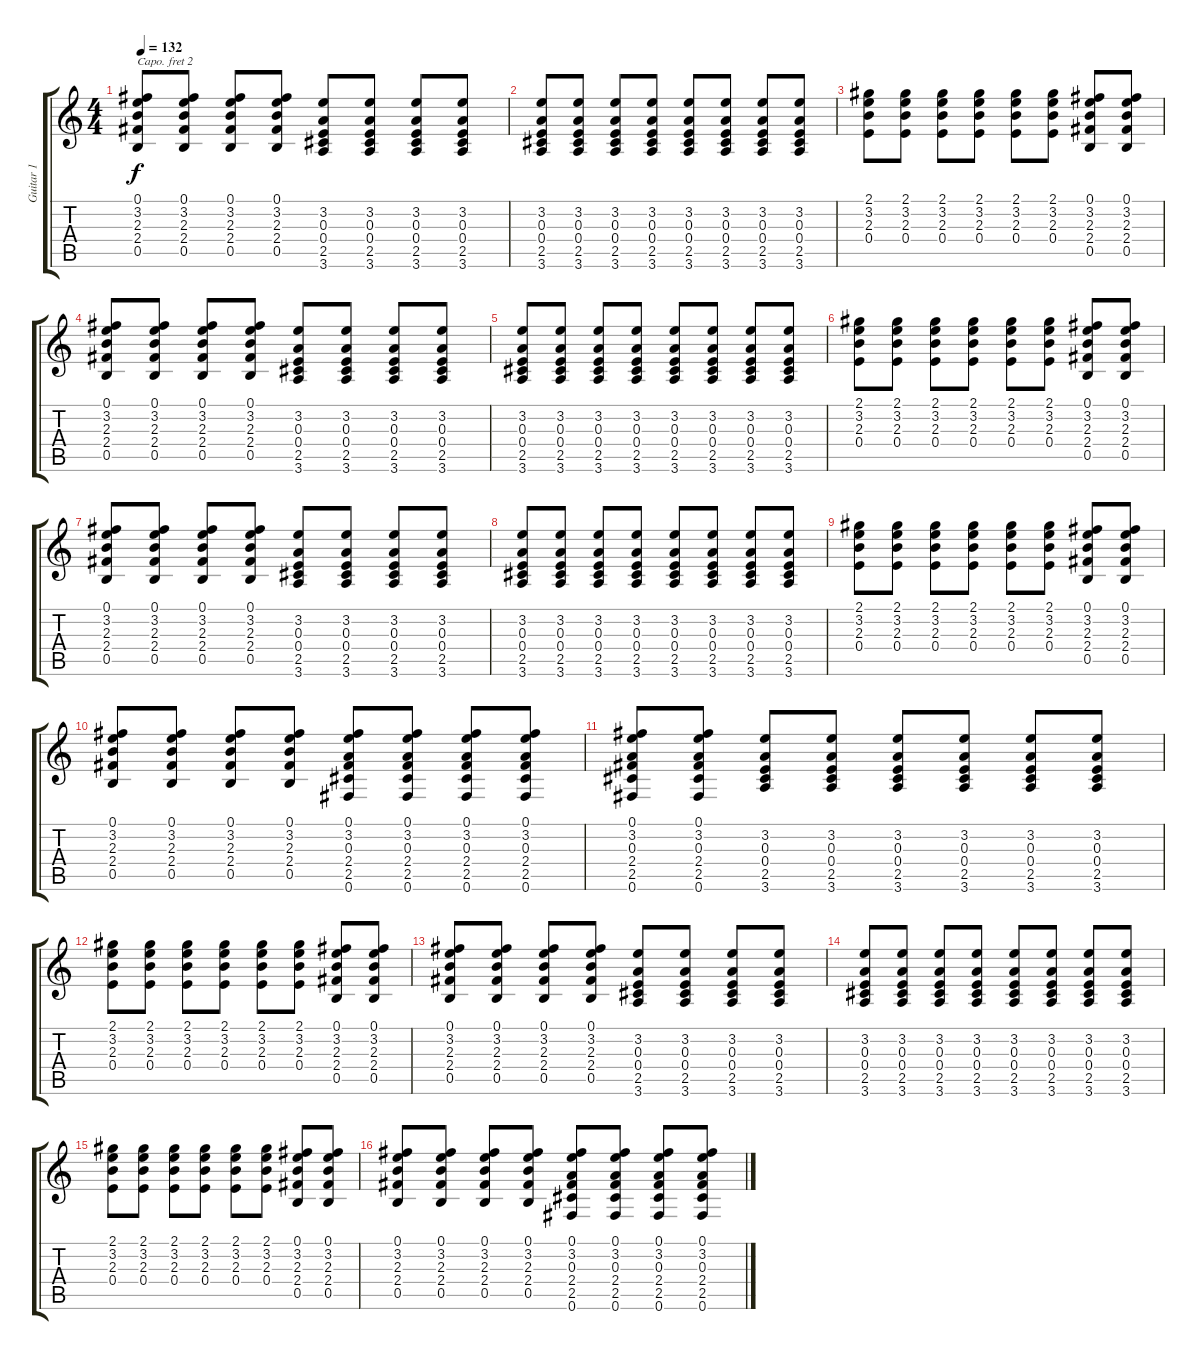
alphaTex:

\track ("Guitar 1" "Guitar 1") {instrument acousticguitarsteel}
\staff {score tabs}
\capo 2
\tuning (E4 B3 G3 D3 A2 E2) {hide}
\ts (4 4)
\tempo 132
\clef g2
\ks c
(0.1 3.2 2.3 2.4 0.5).8{dy f} (0.1 3.2 2.3 2.4 0.5).8 (0.1 3.2 2.3 2.4 0.5).8 (0.1 3.2 2.3 2.4 0.5).8 (3.2 0.3 0.4 2.5 3.6).8 (3.2 0.3 0.4 2.5 3.6).8 (3.2 0.3 0.4 2.5 3.6).8 (3.2 0.3 0.4 2.5 3.6).8 |
(3.2 0.3 0.4 2.5 3.6).8 (3.2 0.3 0.4 2.5 3.6).8 (3.2 0.3 0.4 2.5 3.6).8 (3.2 0.3 0.4 2.5 3.6).8 (3.2 0.3 0.4 2.5 3.6).8 (3.2 0.3 0.4 2.5 3.6).8 (3.2 0.3 0.4 2.5 3.6).8 (3.2 0.3 0.4 2.5 3.6).8 |
(2.1 3.2 2.3 0.4).8 (2.1 3.2 2.3 0.4).8 (2.1 3.2 2.3 0.4).8 (2.1 3.2 2.3 0.4).8 (2.1 3.2 2.3 0.4).8 (2.1 3.2 2.3 0.4).8 (0.1 3.2 2.3 2.4 0.5).8 (0.1 3.2 2.3 2.4 0.5).8 |
(0.1 3.2 2.3 2.4 0.5).8 (0.1 3.2 2.3 2.4 0.5).8 (0.1 3.2 2.3 2.4 0.5).8 (0.1 3.2 2.3 2.4 0.5).8 (3.2 0.3 0.4 2.5 3.6).8 (3.2 0.3 0.4 2.5 3.6).8 (3.2 0.3 0.4 2.5 3.6).8 (3.2 0.3 0.4 2.5 3.6).8 |
(3.2 0.3 0.4 2.5 3.6).8 (3.2 0.3 0.4 2.5 3.6).8 (3.2 0.3 0.4 2.5 3.6).8 (3.2 0.3 0.4 2.5 3.6).8 (3.2 0.3 0.4 2.5 3.6).8 (3.2 0.3 0.4 2.5 3.6).8 (3.2 0.3 0.4 2.5 3.6).8 (3.2 0.3 0.4 2.5 3.6).8 |
(2.1 3.2 2.3 0.4).8 (2.1 3.2 2.3 0.4).8 (2.1 3.2 2.3 0.4).8 (2.1 3.2 2.3 0.4).8 (2.1 3.2 2.3 0.4).8 (2.1 3.2 2.3 0.4).8 (0.1 3.2 2.3 2.4 0.5).8 (0.1 3.2 2.3 2.4 0.5).8 |
(0.1 3.2 2.3 2.4 0.5).8 (0.1 3.2 2.3 2.4 0.5).8 (0.1 3.2 2.3 2.4 0.5).8 (0.1 3.2 2.3 2.4 0.5).8 (3.2 0.3 0.4 2.5 3.6).8 (3.2 0.3 0.4 2.5 3.6).8 (3.2 0.3 0.4 2.5 3.6).8 (3.2 0.3 0.4 2.5 3.6).8 |
(3.2 0.3 0.4 2.5 3.6).8 (3.2 0.3 0.4 2.5 3.6).8 (3.2 0.3 0.4 2.5 3.6).8 (3.2 0.3 0.4 2.5 3.6).8 (3.2 0.3 0.4 2.5 3.6).8 (3.2 0.3 0.4 2.5 3.6).8 (3.2 0.3 0.4 2.5 3.6).8 (3.2 0.3 0.4 2.5 3.6).8 |
(2.1 3.2 2.3 0.4).8 (2.1 3.2 2.3 0.4).8 (2.1 3.2 2.3 0.4).8 (2.1 3.2 2.3 0.4).8 (2.1 3.2 2.3 0.4).8 (2.1 3.2 2.3 0.4).8 (0.1 3.2 2.3 2.4 0.5).8 (0.1 3.2 2.3 2.4 0.5).8 |
(0.1 3.2 2.3 2.4 0.5).8 (0.1 3.2 2.3 2.4 0.5).8 (0.1 3.2 2.3 2.4 0.5).8 (0.1 3.2 2.3 2.4 0.5).8 (0.1 3.2 0.3 2.4 2.5 0.6).8 (0.1 3.2 0.3 2.4 2.5 0.6).8 (0.1 3.2 0.3 2.4 2.5 0.6).8 (0.1 3.2 0.3 2.4 2.5 0.6).8 |
(0.1 3.2 0.3 2.4 2.5 0.6).8 (0.1 3.2 0.3 2.4 2.5 0.6).8 (3.2 0.3 0.4 2.5 3.6).8 (3.2 0.3 0.4 2.5 3.6).8 (3.2 0.3 0.4 2.5 3.6).8 (3.2 0.3 0.4 2.5 3.6).8 (3.2 0.3 0.4 2.5 3.6).8 (3.2 0.3 0.4 2.5 3.6).8 |
(2.1 3.2 2.3 0.4).8 (2.1 3.2 2.3 0.4).8 (2.1 3.2 2.3 0.4).8 (2.1 3.2 2.3 0.4).8 (2.1 3.2 2.3 0.4).8 (2.1 3.2 2.3 0.4).8 (0.1 3.2 2.3 2.4 0.5).8 (0.1 3.2 2.3 2.4 0.5).8 |
(0.1 3.2 2.3 2.4 0.5).8 (0.1 3.2 2.3 2.4 0.5).8 (0.1 3.2 2.3 2.4 0.5).8 (0.1 3.2 2.3 2.4 0.5).8 (3.2 0.3 0.4 2.5 3.6).8 (3.2 0.3 0.4 2.5 3.6).8 (3.2 0.3 0.4 2.5 3.6).8 (3.2 0.3 0.4 2.5 3.6).8 |
(3.2 0.3 0.4 2.5 3.6).8 (3.2 0.3 0.4 2.5 3.6).8 (3.2 0.3 0.4 2.5 3.6).8 (3.2 0.3 0.4 2.5 3.6).8 (3.2 0.3 0.4 2.5 3.6).8 (3.2 0.3 0.4 2.5 3.6).8 (3.2 0.3 0.4 2.5 3.6).8 (3.2 0.3 0.4 2.5 3.6).8 |
(2.1 3.2 2.3 0.4).8 (2.1 3.2 2.3 0.4).8 (2.1 3.2 2.3 0.4).8 (2.1 3.2 2.3 0.4).8 (2.1 3.2 2.3 0.4).8 (2.1 3.2 2.3 0.4).8 (0.1 3.2 2.3 2.4 0.5).8 (0.1 3.2 2.3 2.4 0.5).8 |
(0.1 3.2 2.3 2.4 0.5).8 (0.1 3.2 2.3 2.4 0.5).8 (0.1 3.2 2.3 2.4 0.5).8 (0.1 3.2 2.3 2.4 0.5).8 (0.1 3.2 0.3 2.4 2.5 0.6).8 (0.1 3.2 0.3 2.4 2.5 0.6).8 (0.1 3.2 0.3 2.4 2.5 0.6).8 (0.1 3.2 0.3 2.4 2.5 0.6).8
